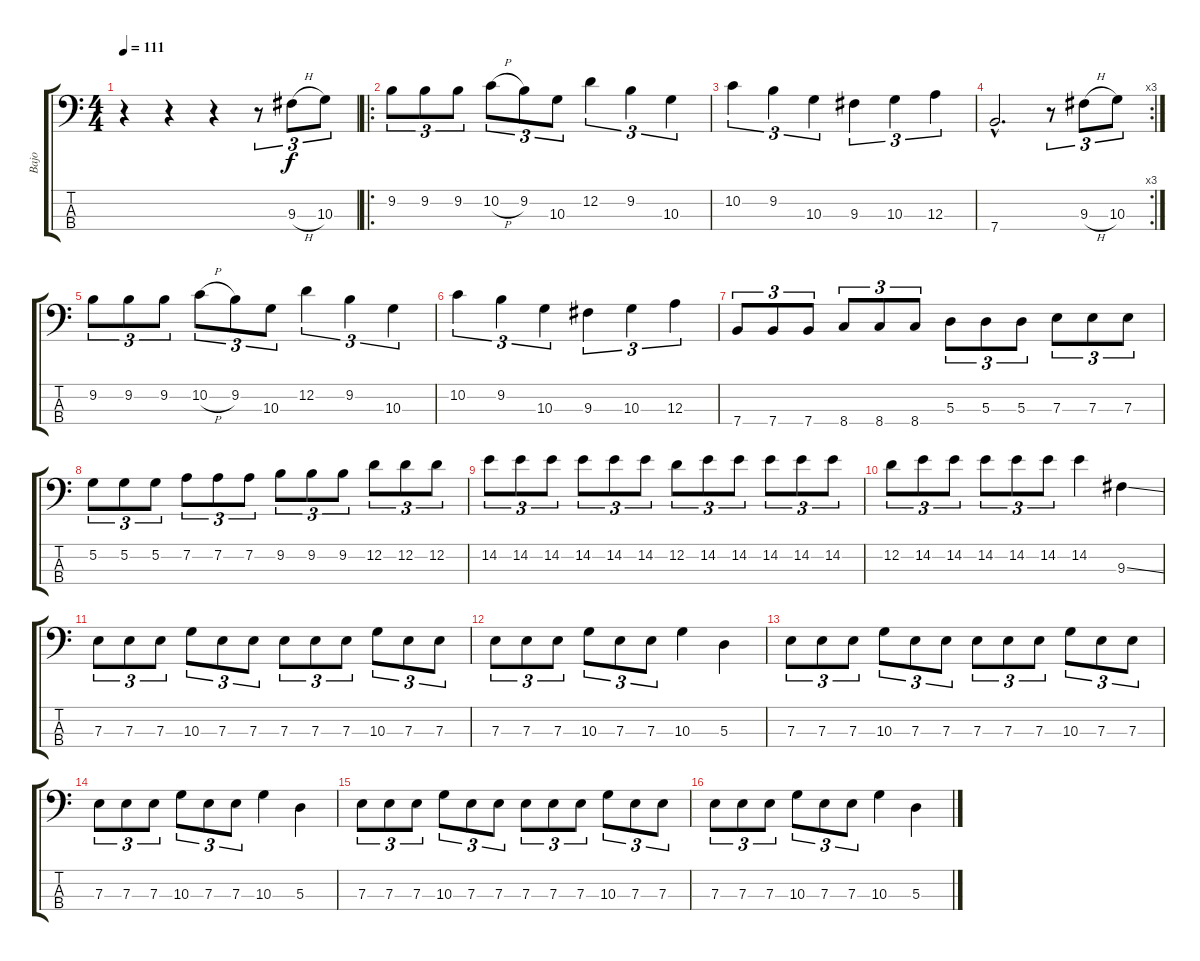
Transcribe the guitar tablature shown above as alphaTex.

\track ("Bajo" "Bajo") {instrument electricbassfinger}
\staff {score tabs}
\tuning (G2 D2 A1 E1) {hide}
\ts (4 4)
\tempo 111
\clef f4
\ks c
r.4{dy f instrument electricbassfinger} r.4 r.4 r.8{tu (3 2)} 9.3{h}.8{tu (3 2)} 10.3.8{tu (3 2)} |
\ro
9.2.8{tu (3 2)} 9.2.8{tu (3 2)} 9.2.8{tu (3 2)} 10.2{h}.8{tu (3 2)} 9.2.8{tu (3 2)} 10.3.8{tu (3 2)} 12.2.4{tu (3 2)} 9.2.4{tu (3 2)} 10.3.4{tu (3 2)} |
10.2.4{tu (3 2)} 9.2.4{tu (3 2)} 10.3.4{tu (3 2)} 9.3.4{tu (3 2)} 10.3.4{tu (3 2)} 12.3.4{tu (3 2)} |
\rc 3
7.4{hac}.2{d} r.8{tu (3 2)} 9.3{h}.8{tu (3 2)} 10.3.8{tu (3 2)} |
9.2.8{tu (3 2)} 9.2.8{tu (3 2)} 9.2.8{tu (3 2)} 10.2{h}.8{tu (3 2)} 9.2.8{tu (3 2)} 10.3.8{tu (3 2)} 12.2.4{tu (3 2)} 9.2.4{tu (3 2)} 10.3.4{tu (3 2)} |
10.2.4{tu (3 2)} 9.2.4{tu (3 2)} 10.3.4{tu (3 2)} 9.3.4{tu (3 2)} 10.3.4{tu (3 2)} 12.3.4{tu (3 2)} |
7.4.8{tu (3 2)} 7.4.8{tu (3 2)} 7.4.8{tu (3 2)} 8.4.8{tu (3 2)} 8.4.8{tu (3 2)} 8.4.8{tu (3 2)} 5.3.8{tu (3 2)} 5.3.8{tu (3 2)} 5.3.8{tu (3 2)} 7.3.8{tu (3 2)} 7.3.8{tu (3 2)} 7.3.8{tu (3 2)} |
5.2.8{tu (3 2)} 5.2.8{tu (3 2)} 5.2.8{tu (3 2)} 7.2.8{tu (3 2)} 7.2.8{tu (3 2)} 7.2.8{tu (3 2)} 9.2.8{tu (3 2)} 9.2.8{tu (3 2)} 9.2.8{tu (3 2)} 12.2.8{tu (3 2)} 12.2.8{tu (3 2)} 12.2.8{tu (3 2)} |
14.2.8{tu (3 2)} 14.2.8{tu (3 2)} 14.2.8{tu (3 2)} 14.2.8{tu (3 2)} 14.2.8{tu (3 2)} 14.2.8{tu (3 2)} 12.2.8{tu (3 2)} 14.2.8{tu (3 2)} 14.2.8{tu (3 2)} 14.2.8{tu (3 2)} 14.2.8{tu (3 2)} 14.2.8{tu (3 2)} |
12.2.8{tu (3 2)} 14.2.8{tu (3 2)} 14.2.8{tu (3 2)} 14.2.8{tu (3 2)} 14.2.8{tu (3 2)} 14.2.8{tu (3 2)} 14.2.4 9.3{ss}.4 |
7.3.8{tu (3 2)} 7.3.8{tu (3 2)} 7.3.8{tu (3 2)} 10.3.8{tu (3 2)} 7.3.8{tu (3 2)} 7.3.8{tu (3 2)} 7.3.8{tu (3 2)} 7.3.8{tu (3 2)} 7.3.8{tu (3 2)} 10.3.8{tu (3 2)} 7.3.8{tu (3 2)} 7.3.8{tu (3 2)} |
7.3.8{tu (3 2)} 7.3.8{tu (3 2)} 7.3.8{tu (3 2)} 10.3.8{tu (3 2)} 7.3.8{tu (3 2)} 7.3.8{tu (3 2)} 10.3.4 5.3.4 |
7.3.8{tu (3 2)} 7.3.8{tu (3 2)} 7.3.8{tu (3 2)} 10.3.8{tu (3 2)} 7.3.8{tu (3 2)} 7.3.8{tu (3 2)} 7.3.8{tu (3 2)} 7.3.8{tu (3 2)} 7.3.8{tu (3 2)} 10.3.8{tu (3 2)} 7.3.8{tu (3 2)} 7.3.8{tu (3 2)} |
7.3.8{tu (3 2)} 7.3.8{tu (3 2)} 7.3.8{tu (3 2)} 10.3.8{tu (3 2)} 7.3.8{tu (3 2)} 7.3.8{tu (3 2)} 10.3.4 5.3.4 |
7.3.8{tu (3 2)} 7.3.8{tu (3 2)} 7.3.8{tu (3 2)} 10.3.8{tu (3 2)} 7.3.8{tu (3 2)} 7.3.8{tu (3 2)} 7.3.8{tu (3 2)} 7.3.8{tu (3 2)} 7.3.8{tu (3 2)} 10.3.8{tu (3 2)} 7.3.8{tu (3 2)} 7.3.8{tu (3 2)} |
7.3.8{tu (3 2)} 7.3.8{tu (3 2)} 7.3.8{tu (3 2)} 10.3.8{tu (3 2)} 7.3.8{tu (3 2)} 7.3.8{tu (3 2)} 10.3.4 5.3.4
